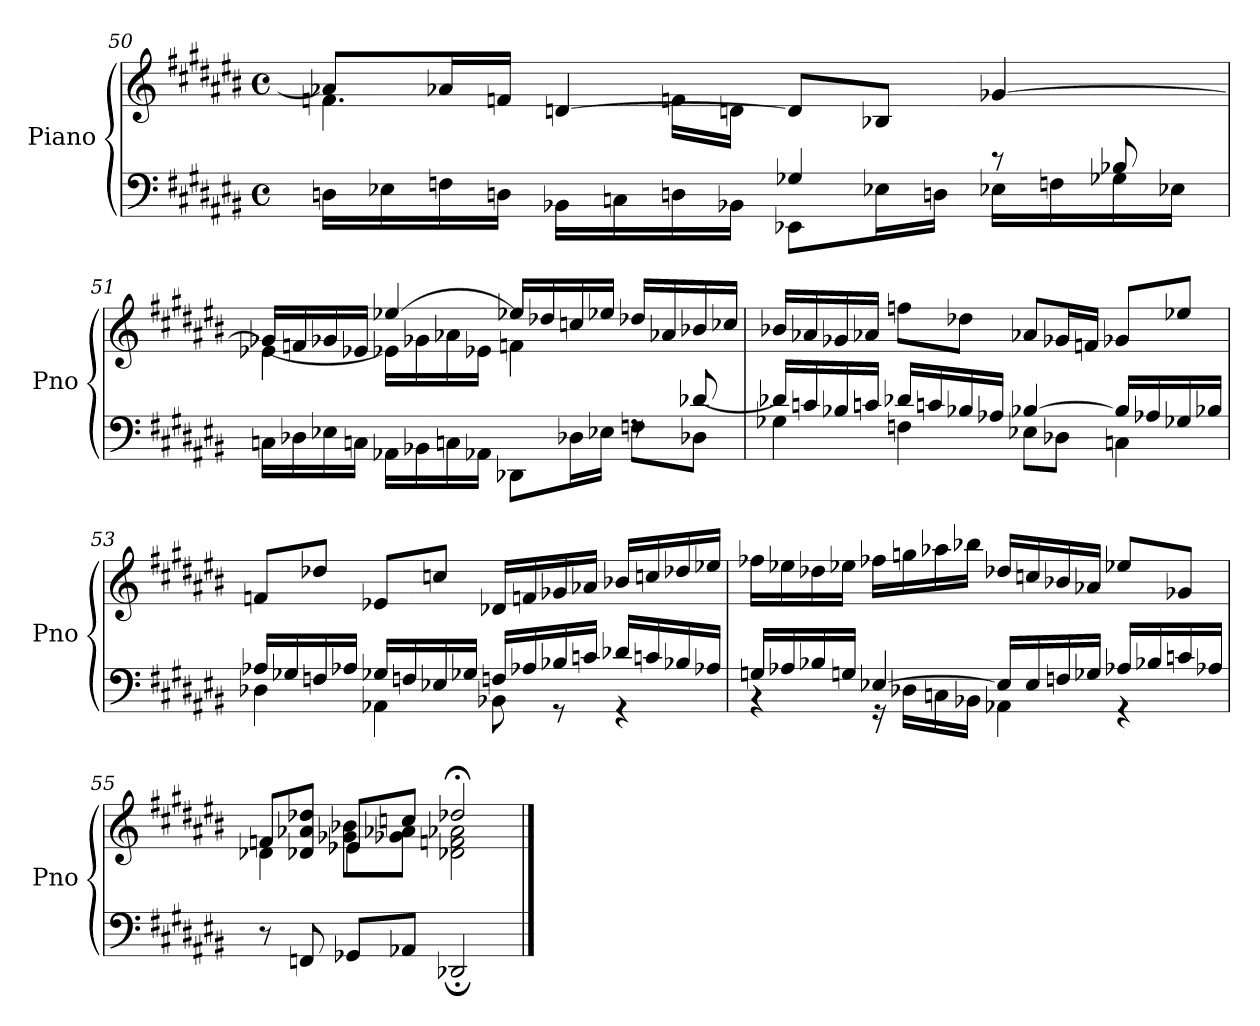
**kern	**kern
*part1	*part1
*staff2	*staff1
*I"Piano	*
*I'Pno	*
*clefF4	*clefG2
*k[f#c#g#d#a#e#b#]	*k[f#c#g#d#a#e#b#]
*M4/4	*M4/4
*met(c)	*met(c)
=50	=50
*^	*^
2ryy	16Dni\LL	8a-Xi/L]	4.fni\
.	16E-Xi\	.	.
.	16Fni\	16a-Xi/L	.
.	16Dni\JJ	16fni/JJ	.
.	16BB-Xi\LL	[4dni/	.
.	16Cni\	.	.
.	16Dni\	.	16fni\LL
.	16BB-Xi\JJ	.	16dni\JJ
4G-Xi/	8EE-Xi\L	8dni/L]	4ryy
.	16E-Xi\L	8B-Xi/J	.
.	16Dni\JJ	.	.
8ryy	16E-Xi\LL	[4g-Xi/	8rBB
.	16Fni\	.	.
8B-Xi/	16G-Xi\	.	8ryy
.	16E-Xi\JJ	.	.
=51	=51	=51	=51
*	*^	*	*^
2.ryy	16Cni\LL	2.ryy	16g-Xi/LL]	[4e-Xi\	2.ryy
.	16D-Xi\	.	16fni/	.	.
.	16E-Xi\	.	16g-Xi/	.	.
.	16Cni\JJ	.	16e-Xi/JJ	.	.
.	16AA-Xi\LL	.	[4ee-Xi/	16e-Xi\LL]	.
.	16BB-Xi\	.	.	16g-Xi\	.
.	16Cni\	.	.	16a-Xi\	.
.	16AA-Xi\JJ	.	.	16e-Xi\JJ	.
.	8DD-Xi\L	.	16ee-Xi/LL]	4fni\	.
.	.	.	16dd-Xi/	.	.
.	16D-Xi\L	.	16ccni/	.	.
.	16E-Xi\JJ	.	16ee-Xi/JJ	.	.
4ryy	8rF	8Fni\L	16dd-Xi/LL	4ryy	4ryy
.	.	.	16a-Xi/	.	.
.	[8d-Xi/	8D-Xi\J	16b-Xi/	.	.
.	.	.	16cc-Xi/JJ	.	.
*	*v	*v	*	*	*
*	*	*v	*v	*v
!!LO:LB:g=z
=52	=52	=52
16d-Xi/LL]	4G-Xi\	16b-Xi/LL
16cni/	.	16a-Xi/
16B-Xi/	.	16g-Xi/
16cni/JJ	.	16a-Xi/JJ
16d-Xi/LL	4Fni\	8ffni\L
16cni/	.	.
16B-Xi/	.	8dd-Xi\J
16A-Xi/JJ	.	.
[4B-Xi/	8E-Xi\L	8a-Xi/L
.	8D-Xi\J	16g-Xi/L
.	.	16fni/JJ
16B-i/LL]	4Cni\	8g-Xi/L
16A-Xi/	.	.
16G-Xi/	.	8ee-Xi/J
16B-Xi/JJ	.	.
=53	=53	=53
16A-Xi/LL	4D-Xi\	8fni/L
16G-Xi/	.	.
16Fni/	.	8dd-Xi/J
16A-Xi/JJ	.	.
16G-Xi/LL	4AA-Xi\	8e-Xi/L
16Fni/	.	.
16E-Xi/	.	8ccni/J
16G-Xi/JJ	.	.
16Fni/LL	8BB-Xi\	16d-Xi/LL
16A-Xi/	.	16fni/
16B-Xi/	8r	16g-Xi/
16cni/JJ	.	16a-Xi/JJ
16d-Xi/LL	4r	16b-Xi/LL
16cni/	.	16ccni/
16B-Xi/	.	16dd-Xi/
16A-Xi/JJ	.	16ee-Xi/JJ
!!LO:LB:g=z
=54	=54	=54
16Gni/LL	4r	16ff-Xi\LL
16A-Xi/	.	16ee-Xi\
16B-Xi/	.	16dd-Xi\
16Gni/JJ	.	16ee-Xi\JJ
[4E-Xi/	16r	16ff-Xi\LL
.	16D-Xi\LL	16ggni\
.	16Cni\	16aa-Xi\
.	16BB-Xi\JJ	16bb-Xi\JJ
16E-i/LL]	4AA-Xi\	16dd-Xi/LL
16E-i/	.	16ccni/
16Fni/	.	16b-Xi/
16G-Xi/JJ	.	16a-Xi/JJ
16A-Xi/LL	4r	8ee-Xi/L
16B-Xi/	.	.
16cni/	.	8g-Xi/J
16A-Xi/JJ	.	.
=55	=55	=55
*	*	*^
*	*	*	*^
4ryy	8r	8fni/L	4d-Xi\	4ryy
.	8FFni/	8d-Xi/ 8a-Xi/ 8dd-Xi/J	.	.
4ryy	8GG-Xi/L	8e-Xi/L	8g-Xi\ 8b-Xi\L	4e-Xi\
.	8AA-Xi/J	8ccni/J	8g-Xi\ 8a-Xi\J	.
2ryy	2DD-X;i/	2dd-X;<i/	2d-Xi\ 2fni\ 2a-Xi\	2ryy
*v	*v	*	*	*
*	*v	*v	*v
==	==
*-	*-
